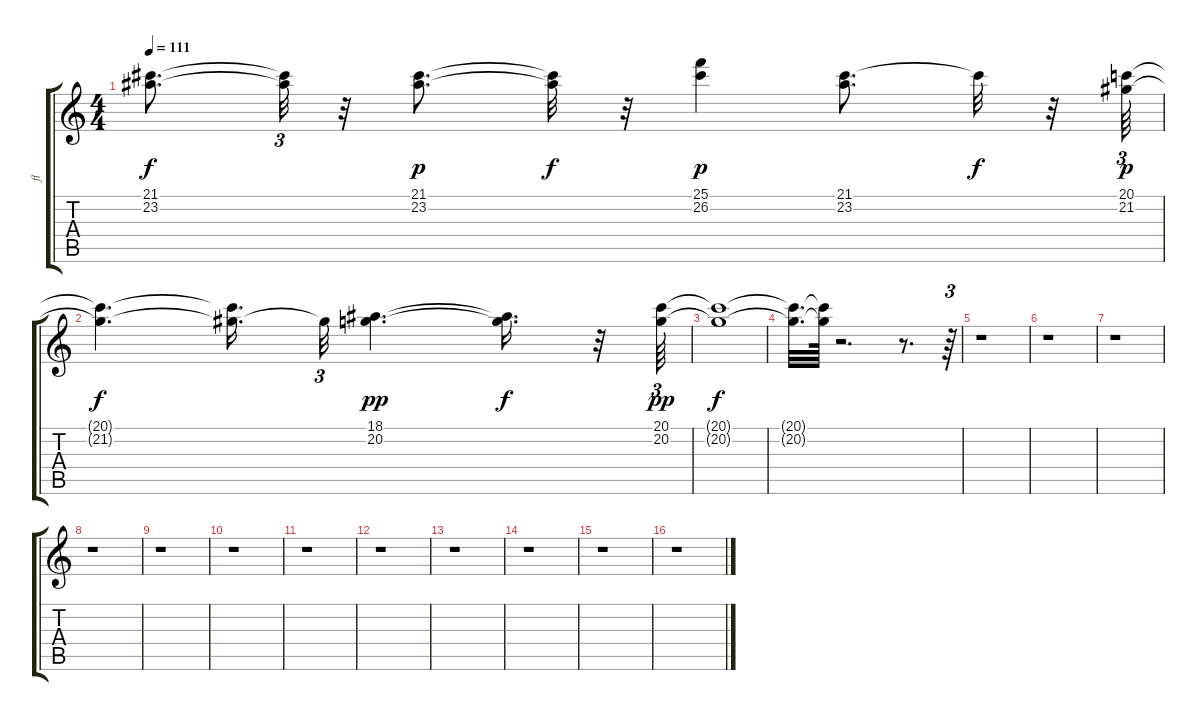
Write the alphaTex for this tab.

\track ("fl" "fl") {instrument flute}
\staff {score tabs}
\tuning (E4 B3 G3 D3 A2 E2) {hide}
\ts (4 4)
\tempo 111
\clef g2
\ks c
(21.1{t} 23.2{t}).8{d dy f} (21.1{t} 23.2{t}).32{tu (3 2)} r.32 (21.1 23.2).8{d dy p} (21.1{t} 23.2{t}).32{dy f} r.32 (25.1 26.2).4{dy p} (21.1 23.2).8{d} 21.1{t}.32{dy f} r.32 (20.1 21.2).64{tu (3 2) dy p} |
(20.1{t} 21.2{t}).4{d dy f} (20.1{t} 21.2{t}).16{d} 21.2{t}.32{tu (3 2)} (18.1 20.2).4{d dy pp} (18.1{t} 20.2{t}).16{d dy f} r.32 (20.1 20.2).64{tu (3 2) dy pp} |
(20.1{t} 20.2{t}).1{dy f} |
(20.1{t} 20.2{t}).32{d} (20.1{t} 20.2{t}).64 r.2{d} r.8{d} r.64{tu (3 2)} |
r.1 |
r.1 |
r.1 |
r.1 |
r.1 |
r.1 |
r.1 |
r.1 |
r.1 |
r.1 |
r.1 |
r.1
